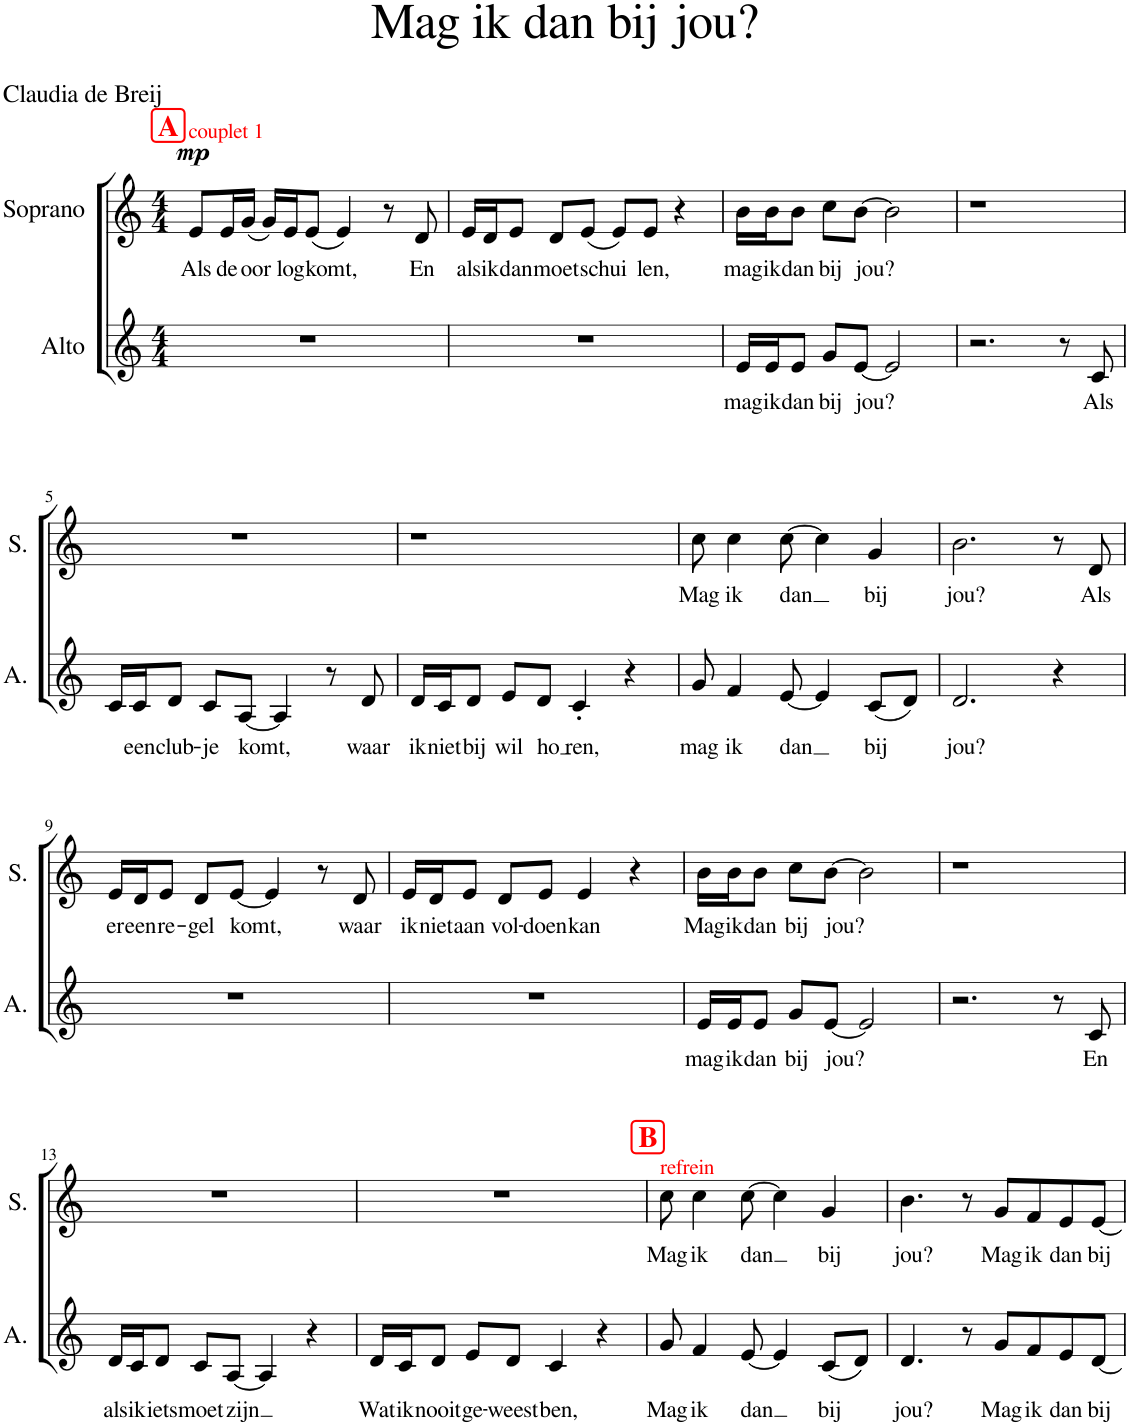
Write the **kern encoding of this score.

**kern	**text	**kern	**text	**dynam
*part2	*part2	*part1	*part1	*part1
*staff2	*staff2	*staff1	*staff1	*staff1
*I"Alto	*	*I"Soprano	*	*
*I'A.	*	*I'S.	*	*
*clefG2	*	*clefG2	*	*
*k[]	*	*k[]	*	*
*M4/4	*	*M4/4	*	*
!!LO:REH:place=s1:a:B:cj:color=#FF0000:fs=14:t=A
=1	=1	=1	=1	=1
!	!	!LO:TX:a:color=#FF0000:t=couplet 1	!	!
!	!	!	!LO:LY:b	!LO:DY:a
1r	.	8e/L	Als	mp
!	!	!	!LO:LY:b	!
.	.	16e/L	de	.
!	!	!	!LO:LY:b	!
.	.	(16g/JJ	oor	.
.	.	16g/LL)	.	.
!	!	!	!LO:LY:b	!
.	.	16e/J	log	.
!	!	!	!LO:LY:b	!
.	.	(8e/J	komt,	.
.	.	4e/)	.	.
.	.	8r	.	.
!	!	!	!LO:LY:b	!
.	.	8d/	En	.
=2	=2	=2	=2	=2
!	!	!	!LO:LY:b	!
1r	.	16e/LL	als	.
!	!	!	!LO:LY:b	!
.	.	16d/J	ik	.
!	!	!	!LO:LY:b	!
.	.	8e/J	dan	.
!	!	!	!LO:LY:b	!
.	.	8d/L	moet	.
!	!	!	!LO:LY:b	!
.	.	(8e/J	schui	.
.	.	8e/L)	.	.
!	!	!	!LO:LY:b	!
.	.	8e/J	len,	.
.	.	4r	.	.
=3	=3	=3	=3	=3
!	!LO:LY:b	!	!LO:LY:b	!
16e/LL	mag	16b\LL	mag	.
!	!LO:LY:b	!	!LO:LY:b	!
16e/J	ik	16b\J	ik	.
!	!LO:LY:b	!	!LO:LY:b	!
8e/J	dan	8b\J	dan	.
!	!LO:LY:b	!	!LO:LY:b	!
8g/L	bij	8cc\L	bij	.
!	!LO:LY:b	!	!LO:LY:b	!
[8e/J	jou?	[8b\J	jou?	.
2e/]	.	2b\]	.	.
=4	=4	=4	=4	=4
2.r	.	1r	.	.
8r	.	.	.	.
!	!LO:LY:b	!	!	!
8c/	Als	.	.	.
!!LO:LB:g=z
=5	=5	=5	=5	=5
16c/LL	.	1r	.	.
!	!LO:LY:b	!	!	!
16c/J	een	.	.	.
!	!LO:LY:b	!	!	!
8d/J	club-	.	.	.
!	!LO:LY:b	!	!	!
8c/L	-je	.	.	.
!	!LO:LY:b	!	!	!
[8A/J	komt,	.	.	.
4A/]	.	.	.	.
8r	.	.	.	.
!	!LO:LY:b	!	!	!
8d/	waar	.	.	.
=6	=6	=6	=6	=6
!	!LO:LY:b	!	!	!
16d/LL	ik	1r	.	.
!	!LO:LY:b	!	!	!
16c/J	niet	.	.	.
!	!LO:LY:b	!	!	!
8d/J	bij	.	.	.
!	!LO:LY:b	!	!	!
8e/L	wil	.	.	.
!	!LO:LY:b	!	!	!
8d/J	ho	.	.	.
!	!LO:LY:b	!	!	!
4c'/	ren,	.	.	.
4r	.	.	.	.
=7	=7	=7	=7	=7
!	!LO:LY:b	!	!LO:LY:b	!
8g/	mag	8cc\	Mag	.
!	!LO:LY:b	!	!LO:LY:b	!
4f/	ik	4cc\	ik	.
!	!LO:LY:b	!	!LO:LY:b	!
[8e/	dan	[8cc\	dan	.
4e/]	.	4cc\]	.	.
!	!LO:LY:b	!	!LO:LY:b	!
(8c/L	bij	4g/	bij	.
8d/J)	.	.	.	.
=8	=8	=8	=8	=8
!	!LO:LY:b	!	!LO:LY:b	!
2.d/	jou?	2.b\	jou?	.
4r	.	8r	.	.
!	!	!	!LO:LY:b	!
.	.	8d/	Als	.
!!LO:LB:g=z
=9	=9	=9	=9	=9
!	!	!	!LO:LY:b	!
1r	.	16e/LL	er	.
!	!	!	!LO:LY:b	!
.	.	16d/J	een	.
!	!	!	!LO:LY:b	!
.	.	8e/J	re-	.
!	!	!	!LO:LY:b	!
.	.	8d/L	-gel	.
!	!	!	!LO:LY:b	!
.	.	[8e/J	komt,	.
.	.	4e/]	.	.
.	.	8r	.	.
!	!	!	!LO:LY:b	!
.	.	8d/	waar	.
=10	=10	=10	=10	=10
!	!	!	!LO:LY:b	!
1r	.	16e/LL	ik	.
!	!	!	!LO:LY:b	!
.	.	16d/J	niet	.
!	!	!	!LO:LY:b	!
.	.	8e/J	aan	.
!	!	!	!LO:LY:b	!
.	.	8d/L	vol-	.
!	!	!	!LO:LY:b	!
.	.	8e/J	-doen	.
!	!	!	!LO:LY:b	!
.	.	4e/	kan	.
.	.	4r	.	.
=11	=11	=11	=11	=11
!	!LO:LY:b	!	!LO:LY:b	!
16e/LL	mag	16b\LL	Mag	.
!	!LO:LY:b	!	!LO:LY:b	!
16e/J	ik	16b\J	ik	.
!	!LO:LY:b	!	!LO:LY:b	!
8e/J	dan	8b\J	dan	.
!	!LO:LY:b	!	!LO:LY:b	!
8g/L	bij	8cc\L	bij	.
!	!LO:LY:b	!	!LO:LY:b	!
[8e/J	jou?	[8b\J	jou?	.
2e/]	.	2b\]	.	.
=12	=12	=12	=12	=12
2.r	.	1r	.	.
8r	.	.	.	.
!	!LO:LY:b	!	!	!
8c/	En	.	.	.
!!LO:LB:g=z
=13	=13	=13	=13	=13
!	!LO:LY:b	!	!	!
16d/LL	als	1r	.	.
!	!LO:LY:b	!	!	!
16c/J	ik	.	.	.
!	!LO:LY:b	!	!	!
8d/J	iets	.	.	.
!	!LO:LY:b	!	!	!
8c/L	moet	.	.	.
!	!LO:LY:b	!	!	!
[8A/J	zijn	.	.	.
4A/]	.	.	.	.
4r	.	.	.	.
=14	=14	=14	=14	=14
!	!LO:LY:b	!	!	!
16d/LL	Wat	1r	.	.
!	!LO:LY:b	!	!	!
16c/J	ik	.	.	.
!	!LO:LY:b	!	!	!
8d/J	nooit	.	.	.
!	!LO:LY:b	!	!	!
8e/L	ge-	.	.	.
!	!LO:LY:b	!	!	!
8d/J	-weest	.	.	.
!	!LO:LY:b	!	!	!
4c/	ben,	.	.	.
4r	.	.	.	.
!!LO:REH:place=s1:a:B:cj:color=#FF0000:fs=14:t=B
=15	=15	=15	=15	=15
!	!	!LO:TX:a:color=#FF0000:t=refrein	!	!
!	!LO:LY:b	!	!LO:LY:b	!
8g/	Mag	8cc\	Mag	.
!	!LO:LY:b	!	!LO:LY:b	!
4f/	ik	4cc\	ik	.
!	!LO:LY:b	!	!LO:LY:b	!
[8e/	dan	[8cc\	dan	.
4e/]	.	4cc\]	.	.
!	!LO:LY:b	!	!LO:LY:b	!
(8c/L	bij	4g/	bij	.
8d/J)	.	.	.	.
=16	=16	=16	=16	=16
!	!LO:LY:b	!	!LO:LY:b	!
4.d/	jou?	4.b\	jou?	.
8r	.	8r	.	.
!	!LO:LY:b	!	!LO:LY:b	!
8g/L	Mag	8g/L	Mag	.
!	!LO:LY:b	!	!LO:LY:b	!
8f/	ik	8f/	ik	.
!	!LO:LY:b	!	!LO:LY:b	!
8e/	dan	8e/	dan	.
!	!LO:LY:b	!	!LO:LY:b	!
[8d/J	bij	[8e/J	bij	.
=	=	=	=	=
*-	*-	*-	*-	*-
